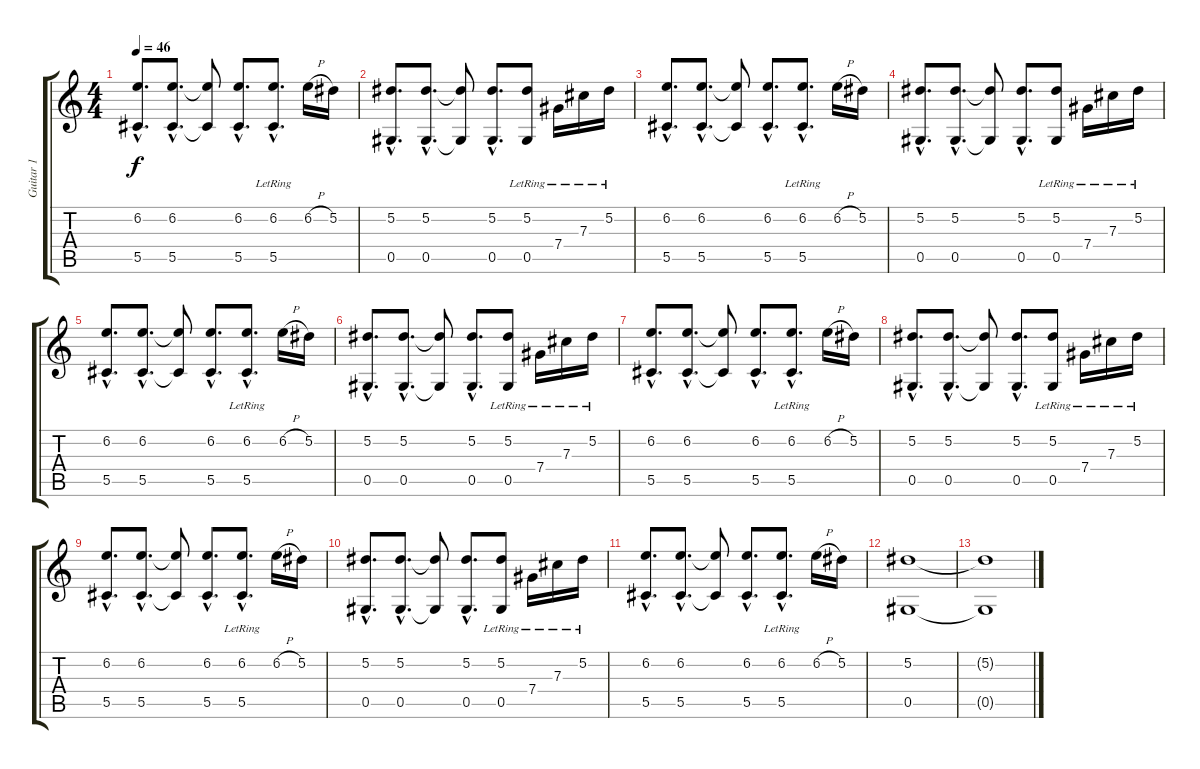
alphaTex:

\track ("Guitar 1" "Guitar 1") {instrument electricguitarjazz}
\staff {score tabs}
\tuning (Eb4 Bb3 Gb3 Db3 Ab2 Eb2) {hide}
\ts (4 4)
\tempo 46
\clef g2
\ks c
(6.2{hac} 5.5{hac}).8{d dy f} (6.2{hac} 5.5{hac}).8{d} (6.2{t} 5.5{t}).8 (6.2{hac} 5.5{hac}).8{d} (6.2{hac} 5.5{hac lr}).8{d} 6.2{h}.16 5.2.16 |
(5.2{hac} 0.5{hac}).8{d} (5.2{hac} 0.5{hac}).8{d} (5.2{t} 0.5{t}).8 (5.2{hac} 0.5{hac}).8{d} (5.2{lr} 0.5{lr}).8 7.4{lr}.16 7.3{lr}.16 5.2{lr}.16 |
(6.2{hac} 5.5{hac}).8{d} (6.2{hac} 5.5{hac}).8{d} (6.2{t} 5.5{t}).8 (6.2{hac} 5.5{hac}).8{d} (6.2{hac} 5.5{hac lr}).8{d} 6.2{h}.16 5.2.16 |
(5.2{hac} 0.5{hac}).8{d} (5.2{hac} 0.5{hac}).8{d} (5.2{t} 0.5{t}).8 (5.2{hac} 0.5{hac}).8{d} (5.2{lr} 0.5{lr}).8 7.4{lr}.16 7.3{lr}.16 5.2{lr}.16 |
(6.2{hac} 5.5{hac}).8{d} (6.2{hac} 5.5{hac}).8{d} (6.2{t} 5.5{t}).8 (6.2{hac} 5.5{hac}).8{d} (6.2{hac} 5.5{hac lr}).8{d} 6.2{h}.16 5.2.16 |
(5.2{hac} 0.5{hac}).8{d} (5.2{hac} 0.5{hac}).8{d} (5.2{t} 0.5{t}).8 (5.2{hac} 0.5{hac}).8{d} (5.2{lr} 0.5{lr}).8 7.4{lr}.16 7.3{lr}.16 5.2{lr}.16 |
(6.2{hac} 5.5{hac}).8{d} (6.2{hac} 5.5{hac}).8{d} (6.2{t} 5.5{t}).8 (6.2{hac} 5.5{hac}).8{d} (6.2{hac} 5.5{hac lr}).8{d} 6.2{h}.16 5.2.16 |
(5.2{hac} 0.5{hac}).8{d} (5.2{hac} 0.5{hac}).8{d} (5.2{t} 0.5{t}).8 (5.2{hac} 0.5{hac}).8{d} (5.2{lr} 0.5{lr}).8 7.4{lr}.16 7.3{lr}.16 5.2{lr}.16 |
(6.2{hac} 5.5{hac}).8{d} (6.2{hac} 5.5{hac}).8{d} (6.2{t} 5.5{t}).8 (6.2{hac} 5.5{hac}).8{d} (6.2{hac} 5.5{hac lr}).8{d} 6.2{h}.16 5.2.16 |
(5.2{hac} 0.5{hac}).8{d} (5.2{hac} 0.5{hac}).8{d} (5.2{t} 0.5{t}).8 (5.2{hac} 0.5{hac}).8{d} (5.2{lr} 0.5{lr}).8 7.4{lr}.16 7.3{lr}.16 5.2{lr}.16 |
(6.2{hac} 5.5{hac}).8{d} (6.2{hac} 5.5{hac}).8{d} (6.2{t} 5.5{t}).8 (6.2{hac} 5.5{hac}).8{d} (6.2{hac} 5.5{hac lr}).8{d} 6.2{h}.16 5.2.16 |
(5.2 0.5).1 |
(5.2{t} 0.5{t}).1
